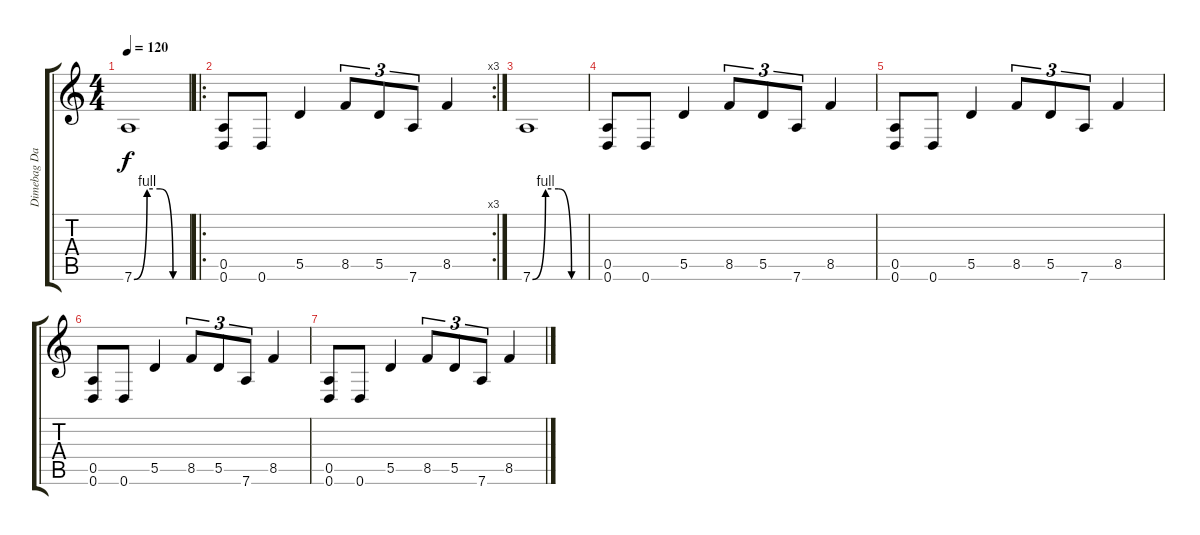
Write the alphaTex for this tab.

\track ("Dimebag Darrel" "Dimebag Da") {instrument distortionguitar}
\staff {score tabs}
\tuning (E4 B3 G3 D3 A2 D2) {hide}
\ts (4 4)
\tempo 120
\clef g2
\ks c
7.6{be (custom 0 0 15 4 30 4 45 0 60 0)}.1{dy f} |
\ro
\rc 3
(0.5 0.6).8 0.6.8 5.5.4 8.5.8{tu (3 2)} 5.5.8{tu (3 2)} 7.6.8{tu (3 2)} 8.5.4 |
7.6{be (custom 0 0 15 4 30 4 45 0 60 0)}.1 |
(0.5 0.6).8{volume 0} 0.6.8 5.5.4 8.5.8{tu (3 2)} 5.5.8{tu (3 2)} 7.6.8{tu (3 2)} 8.5.4 |
(0.5 0.6).8 0.6.8 5.5.4 8.5.8{tu (3 2)} 5.5.8{tu (3 2)} 7.6.8{tu (3 2)} 8.5.4 |
(0.5 0.6).8 0.6.8 5.5.4 8.5.8{tu (3 2)} 5.5.8{tu (3 2)} 7.6.8{tu (3 2)} 8.5.4 |
(0.5 0.6).8 0.6.8 5.5.4 8.5.8{tu (3 2)} 5.5.8{tu (3 2)} 7.6.8{tu (3 2)} 8.5.4
